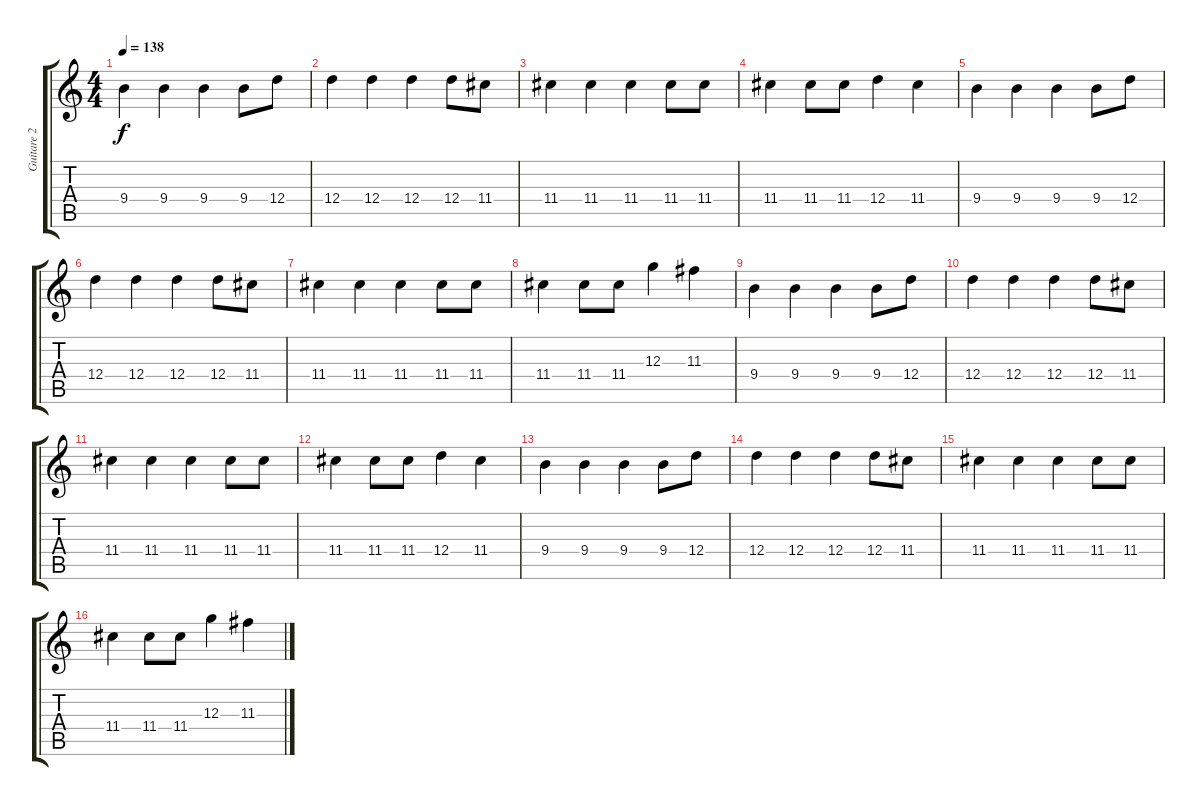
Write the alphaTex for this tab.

\track ("Guitare 2" "Guitare 2") {instrument distortionguitar}
\staff {score tabs}
\tuning (E4 B3 G3 D3 A2 E2) {hide}
\ts (4 4)
\tempo 138
\clef g2
\ks c
9.4.4{dy f} 9.4.4 9.4.4 9.4.8 12.4.8 |
12.4.4 12.4.4 12.4.4 12.4.8 11.4.8 |
11.4.4 11.4.4 11.4.4 11.4.8 11.4.8 |
11.4.4 11.4.8 11.4.8 12.4.4 11.4.4 |
9.4.4 9.4.4 9.4.4 9.4.8 12.4.8 |
12.4.4 12.4.4 12.4.4 12.4.8 11.4.8 |
11.4.4 11.4.4 11.4.4 11.4.8 11.4.8 |
11.4.4 11.4.8 11.4.8 12.3.4 11.3.4 |
9.4.4 9.4.4 9.4.4 9.4.8 12.4.8 |
12.4.4 12.4.4 12.4.4 12.4.8 11.4.8 |
11.4.4 11.4.4 11.4.4 11.4.8 11.4.8 |
11.4.4 11.4.8 11.4.8 12.4.4 11.4.4 |
9.4.4 9.4.4 9.4.4 9.4.8 12.4.8 |
12.4.4 12.4.4 12.4.4 12.4.8 11.4.8 |
11.4.4 11.4.4 11.4.4 11.4.8 11.4.8 |
11.4.4 11.4.8 11.4.8 12.3.4 11.3.4
